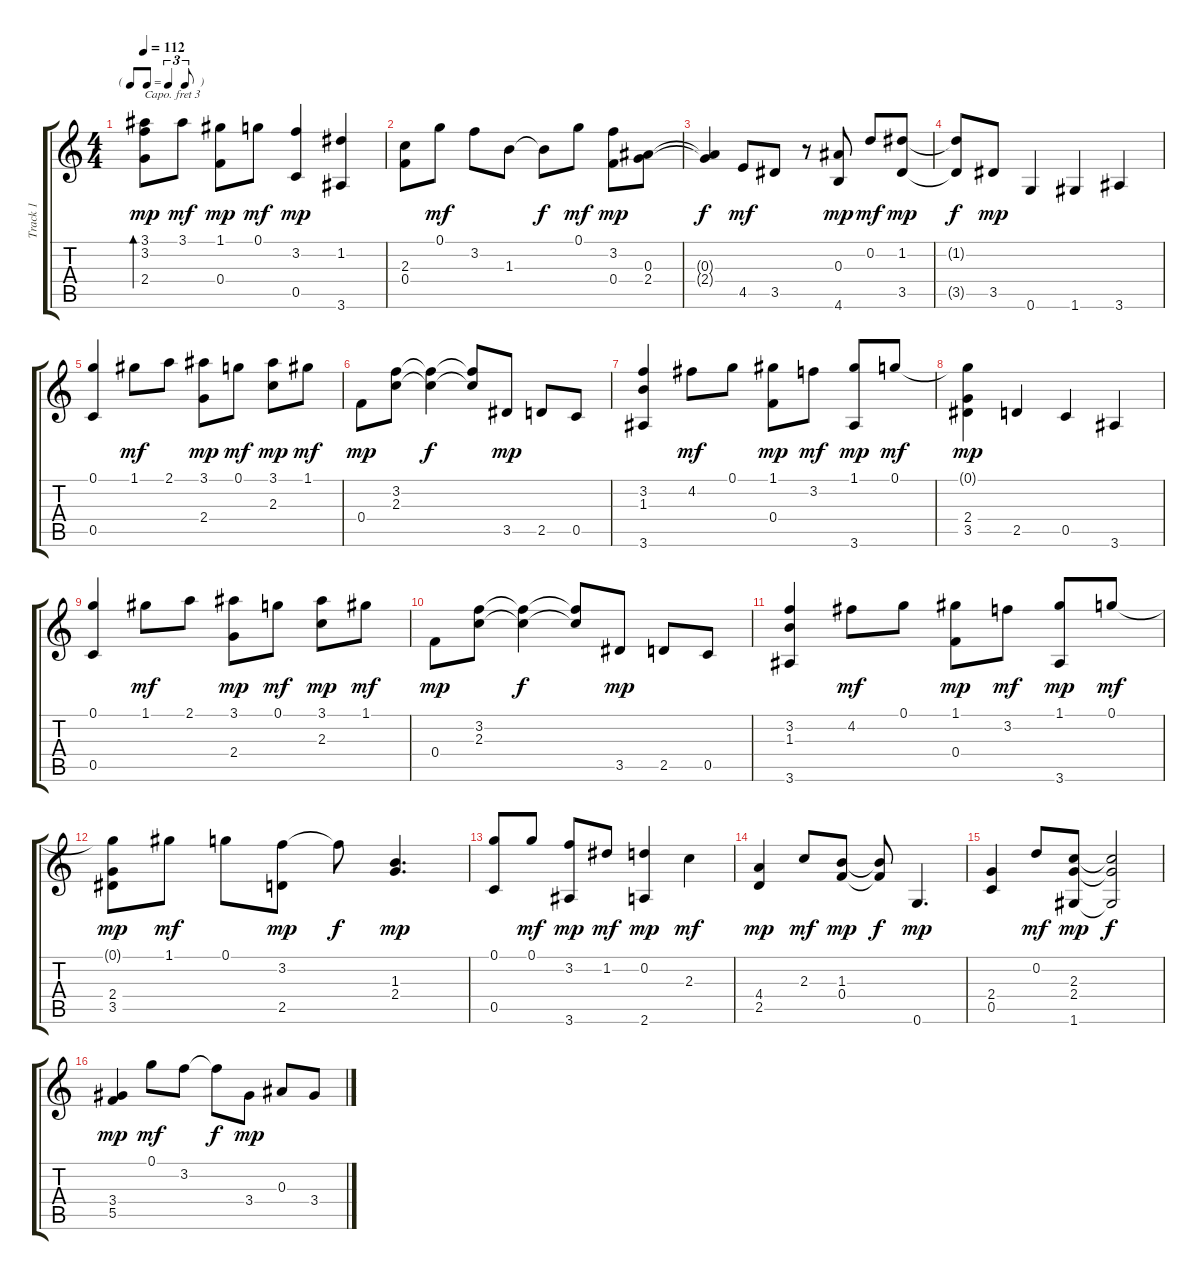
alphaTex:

\track ("Track 1" "Track 1") {instrument acousticguitarsteel}
\staff {score tabs}
\capo 3
\tuning (E4 B3 G3 D3 A2 E2) {hide}
\ts (4 4)
\tf triplet8th
\tempo 112
\clef g2
\ks c
(3.1 3.2 2.4).8{bd 60 dy mp} 3.1.8{dy mf} (1.1 0.4).8{dy mp} 0.1.8{dy mf} (3.2 0.5).4{dy mp} (1.2 3.6).4 |
(2.3 0.4).8 0.1.8{dy mf} 3.2.8 1.3.8 1.3{t}.8{dy f} 0.1.8{dy mf} (3.2 0.4).8{dy mp} (0.3 2.4).8 |
(0.3{t} 2.4{t}).4{dy f} 4.5.8{dy mf} 3.5.8 r.8 (0.3 4.6).8{dy mp} 0.2.8{dy mf} (1.2 3.5).8{dy mp} |
(1.2{t} 3.5{t}).8{dy f} 3.5.8{dy mp} 0.6.4 1.6.4 3.6.4 |
(0.1 0.5).4 1.1.8{dy mf} 2.1.8 (3.1 2.4).8{dy mp} 0.1.8{dy mf} (3.1 2.3).8{dy mp} 1.1.8{dy mf} |
0.4.8{dy mp} (3.2 2.3).8 (3.2{t} 2.3{t}).4{dy f} (3.2{t} 2.3{t}).8 3.5.8{dy mp} 2.5.8 0.5.8 |
(3.2 1.3 3.6).4 4.2.8{dy mf} 0.1.8 (1.1 0.4).8{dy mp} 3.2.8{dy mf} (1.1 3.6).8{dy mp} 0.1.8{dy mf} |
(0.1{t} 2.4 3.5).4{dy mp} 2.5.4 0.5.4 3.6.4 |
(0.1 0.5).4 1.1.8{dy mf} 2.1.8 (3.1 2.4).8{dy mp} 0.1.8{dy mf} (3.1 2.3).8{dy mp} 1.1.8{dy mf} |
0.4.8{dy mp} (3.2 2.3).8 (3.2{t} 2.3{t}).4{dy f} (3.2{t} 2.3{t}).8 3.5.8{dy mp} 2.5.8 0.5.8 |
(3.2 1.3 3.6).4 4.2.8{dy mf} 0.1.8 (1.1 0.4).8{dy mp} 3.2.8{dy mf} (1.1 3.6).8{dy mp} 0.1.8{dy mf} |
(0.1{t} 2.4 3.5).8{dy mp} 1.1.8{dy mf} 0.1.8 (3.2 2.5).8{dy mp} 3.2{t}.8{dy f} (1.3 2.4).4{d dy mp} |
(0.1 0.5).8 0.1.8{dy mf} (3.2 3.6).8{dy mp} 1.2.8{dy mf} (0.2 2.6).4{dy mp} 2.3.4{dy mf} |
(4.4 2.5).4{dy mp} 2.3.8{dy mf} (1.3 0.4).8{dy mp} (1.3{t} 0.4{t}).8{dy f} 0.6.4{d dy mp} |
(2.4 0.5).4 0.2.8{dy mf} (2.3 2.4 1.6).8{dy mp} (2.3{t} 2.4{t} 1.6{t}).2{dy f} |
(3.4 5.5).4{dy mp} 0.1.8{dy mf} 3.2.8 3.2{t}.8{dy f} 3.4.8{dy mp} 0.3.8 3.4.8
